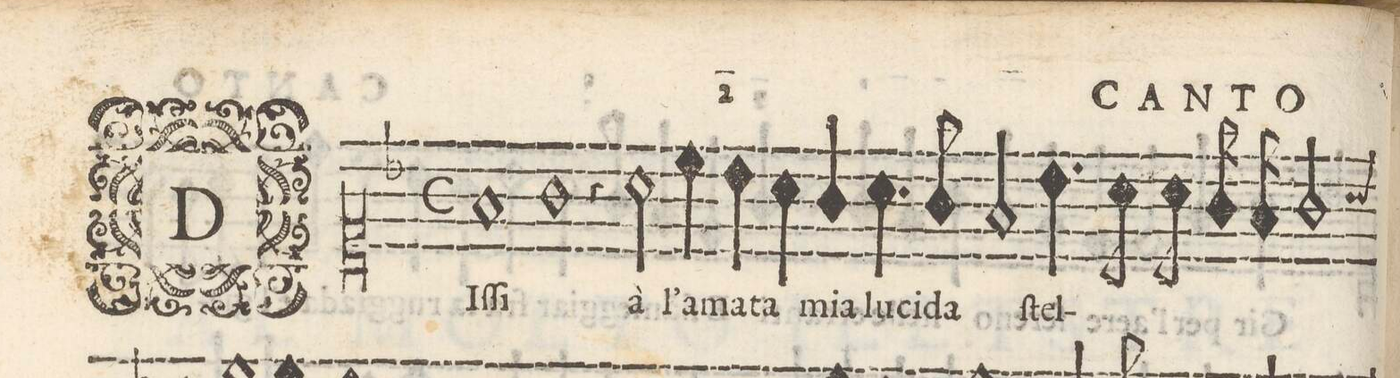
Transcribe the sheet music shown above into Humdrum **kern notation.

**kern	**text
*I"CANTO	*
*clefC1	*
*k[b-]	*
*met(C)	*
*M2/1	*
1f	DIſ-
1g	-ſi
=2-	=2-
4r	.
2a\	à
4cc\	l'a-
4b-\	-ma-
4a\	-ta
4g/	mia
4.a\	lu-
=3-	=3-
8g/	-ci-
2f/	-da
4.b-\	ſtel-
8a\	.
8a\	.
16g/	.
16f/	.
2g/	.
*custos:a	*
*-	*-
